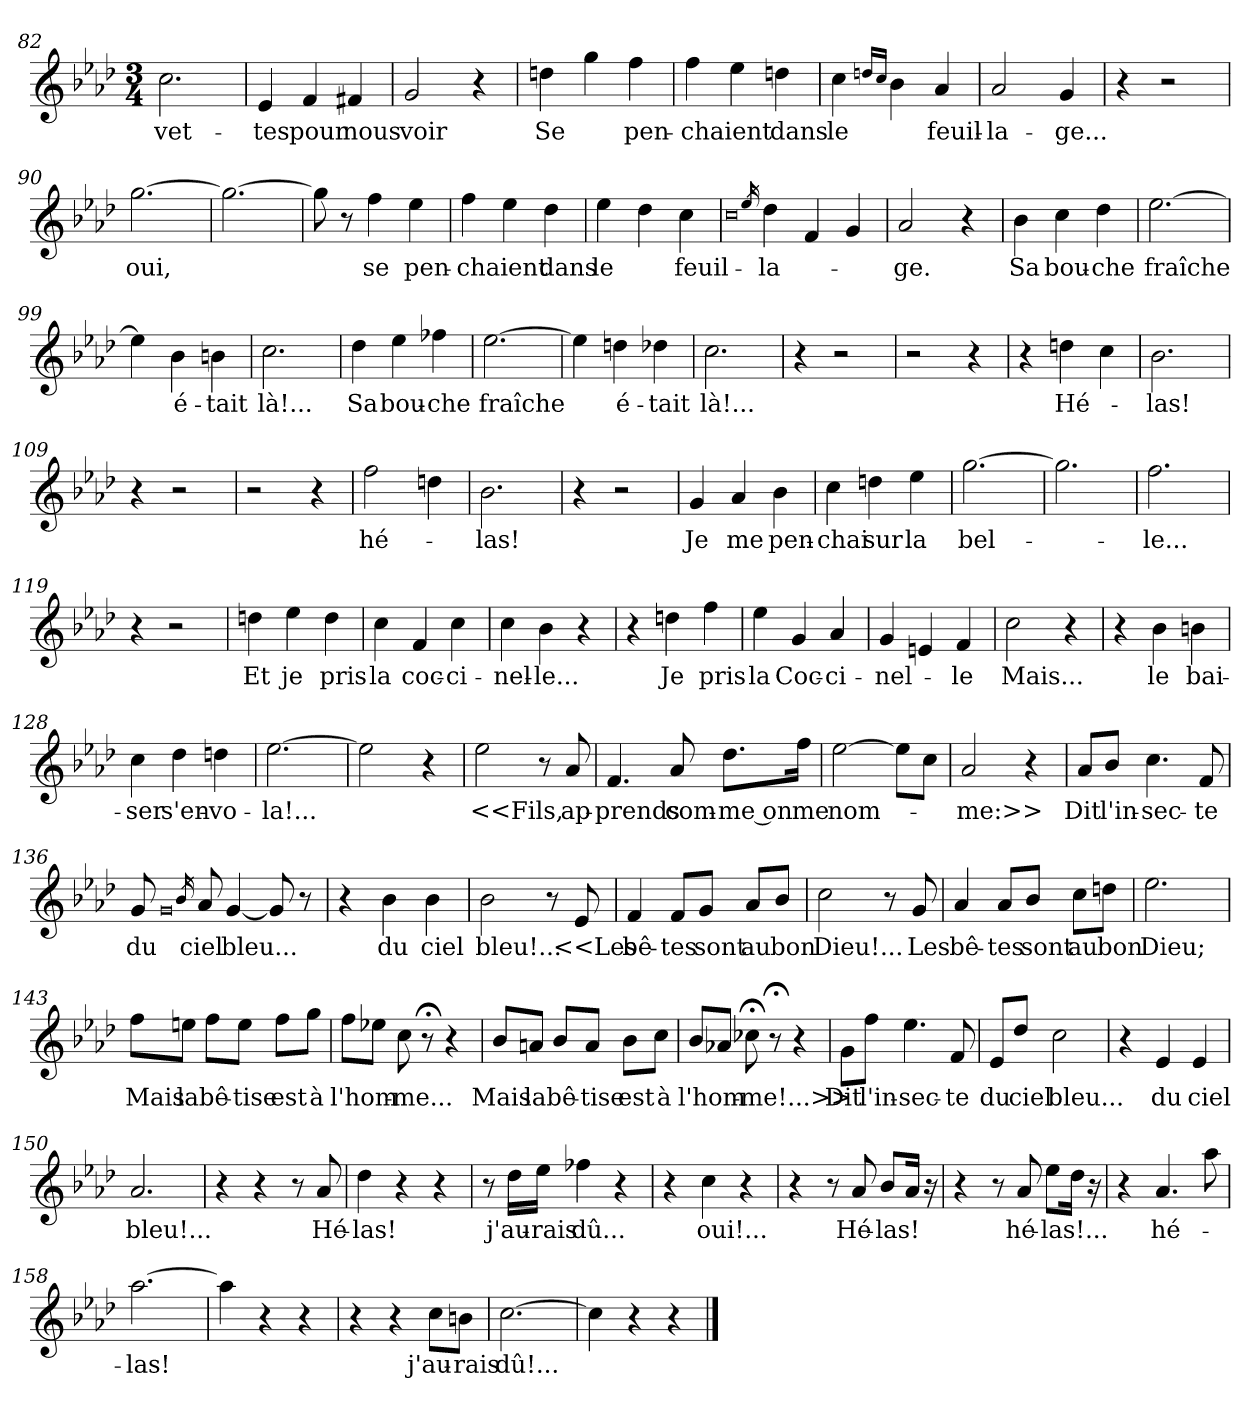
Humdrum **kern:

**kern	**text
*part1	*part1
*staff1	*staff1
*clefG2	*
*k[b-e-a-d-]	*
*M3/4	*
=82	=82
!	!LO:LY:b
2.cc\	-vet-
=83	=83
!	!LO:LY:b
4e-/	-tes
!	!LO:LY:b
4f/	pour
!	!LO:LY:b
4f#X/	nous
=84	=84
!	!LO:LY:b
2g/	voir
4r	.
=85	=85
!	!LO:LY:b
4ddn\	Se
4gg\	.
!	!LO:LY:b
4ff\	pen-
=86	=86
!	!LO:LY:b
4ff\	-chaient
4ee-\	.
!	!LO:LY:b
4ddn\	dans
!!LO:LB:g=z
=87	=87
!	!LO:LY:b
4cc\	le
16qddn/LL	.
16qcc/JJ	.
4b-\	.
!	!LO:LY:b
4a-/	feuil-
=88	=88
!	!LO:LY:b
2a-/	-la-
!	!LO:LY:b
4g/	-ge...
=89	=89
4r	.
2r	.
=90	=90
!	!LO:LY:b
[2.gg\	oui,
=91	=91
2.gg\_	.
=92	=92
8gg\]	.
8r	.
!	!LO:LY:b
4ff\	se
!	!LO:LY:b
4ee-\	pen-
=93	=93
!	!LO:LY:b
4ff\	-chaient
4ee-\	.
!	!LO:LY:b
4dd-\	dans
=94	=94
!	!LO:LY:b
4ee-\	le
4dd-\	.
!	!LO:LY:b
4cc\	feuil-
=95	=95
0qcc	.
16qee-/	.
!	!LO:LY:b
4dd-\	-la-
4f/	.
4g/	.
=96	=96
!	!LO:LY:b
2a-/	-ge.
4r	.
=97	=97
!	!LO:LY:b
4b-\	Sa
!	!LO:LY:b
4cc\	bou-
!	!LO:LY:b
4dd-\	-che
!!LO:LB:g=z
=98	=98
!	!LO:LY:b
[2.ee-\	fraîche
=99	=99
4ee-\]	.
!	!LO:LY:b
4b-\	é-
!	!LO:LY:b
4bn\	-tait
=100	=100
!	!LO:LY:b
2.cc\	là!...
=101	=101
!	!LO:LY:b
4dd-\	Sa
!	!LO:LY:b
4ee-\	bou-
!	!LO:LY:b
4ff-X\	-che
=102	=102
!	!LO:LY:b
[2.ee-\	fraîche
=103	=103
4ee-\]	.
!	!LO:LY:b
4ddn\	é-
!	!LO:LY:b
4dd-X\	-tait
=104	=104
!	!LO:LY:b
2.cc\	là!...
=105	=105
4r	.
2r	.
=106	=106
2r	.
4r	.
=107	=107
4r	.
!	!LO:LY:b
4ddn\	Hé-
4cc\	.
=108	=108
!	!LO:LY:b
2.b-\	-las!
=109	=109
4r	.
2r	.
=110	=110
2r	.
4r	.
=111	=111
!	!LO:LY:b
2ff\	hé-
4ddn\	.
!!LO:LB:g=z
=112	=112
!	!LO:LY:b
2.b-\	-las!
=113	=113
4r	.
2r	.
=114	=114
!	!LO:LY:b
4g/	Je
!	!LO:LY:b
4a-/	me
!	!LO:LY:b
4b-\	pen-
=115	=115
!	!LO:LY:b
4cc\	-chai
!	!LO:LY:b
4ddn\	sur
!	!LO:LY:b
4ee-\	la
=116	=116
!	!LO:LY:b
[2.gg\	bel-
=117	=117
2.gg\]	.
=118	=118
!	!LO:LY:b
2.ff\	-le...
=119	=119
4r	.
2r	.
=120	=120
!	!LO:LY:b
4ddn\	Et
!	!LO:LY:b
4ee-\	je
!	!LO:LY:b
4dd\	pris
=121	=121
!	!LO:LY:b
4cc\	la
!	!LO:LY:b
4f/	coc-
!	!LO:LY:b
4cc\	-ci-
=122	=122
!	!LO:LY:b
4cc\	-nel-
!	!LO:LY:b
4b-\	-le...
4r	.
=123	=123
4r	.
!	!LO:LY:b
4ddn\	Je
!	!LO:LY:b
4ff\	pris
=124	=124
!	!LO:LY:b
4ee-\	la
!	!LO:LY:b
4g/	Coc-
!	!LO:LY:b
4a-/	-ci-
!!LO:PB:g=z
=125	=125
!	!LO:LY:b
4g/	-nel-
4en/	.
!	!LO:LY:b
4f/	-le
=126	=126
!	!LO:LY:b
2cc\	Mais...
4r	.
=127	=127
4r	.
!	!LO:LY:b
4b-\	le
!	!LO:LY:b
4bn\	bai-
=128	=128
!	!LO:LY:b
4cc\	-ser
!	!LO:LY:b
4dd-\	s'en-
!	!LO:LY:b
4ddn\	-vo-
=129	=129
!	!LO:LY:b
[2.ee-\	-la!...
=130	=130
2ee-\]	.
4r	.
=131	=131
!	!LO:LY:b
2ee-\	<<Fils,
8r	.
!	!LO:LY:b
8a-/	ap-
=132	=132
!	!LO:LY:b
4.f/	-prends
!	!LO:LY:b
8a-/	com-
!	!LO:LY:b
8.dd-\L	-me on
!	!LO:LY:b
16ff\Jk	me
=133	=133
!	!LO:LY:b
[2ee-\	nom-
8ee-\L]	.
8cc\J	.
=134	=134
!	!LO:LY:b
2a-/	-me:>>
4r	.
!!LO:LB:g=z
=135	=135
!	!LO:LY:b
8a-/L	Dit
!	!LO:LY:b
8b-/J	l'in-
!	!LO:LY:b
4.cc\	-sec-
!	!LO:LY:b
8f/	-te
=136	=136
!	!LO:LY:b
8g/	du
0qg	.
16qb-/	.
!	!LO:LY:b
8a-/	ciel
!	!LO:LY:b
[4g/	bleu...
8g/]	.
8r	.
=137	=137
4r	.
!	!LO:LY:b
4b-\	du
!	!LO:LY:b
4b-\	ciel
=138	=138
!	!LO:LY:b
2b-\	bleu!...
8r	.
!	!LO:LY:b
8e-/	<<Les
=139	=139
!	!LO:LY:b
4f/	bê-
!	!LO:LY:b
8f/L	-tes
!	!LO:LY:b
8g/J	sont
!	!LO:LY:b
8a-/L	au
!	!LO:LY:b
8b-/J	bon
=140	=140
!	!LO:LY:b
2cc\	Dieu!...
8r	.
!	!LO:LY:b
8g/	Les
!!LO:LB:g=z
=141	=141
!	!LO:LY:b
4a-/	bê-
!	!LO:LY:b
8a-/L	-tes
!	!LO:LY:b
8b-/J	sont
!	!LO:LY:b
8cc\L	au
!	!LO:LY:b
8ddn\J	bon
=142	=142
!	!LO:LY:b
2.ee-\	Dieu;
=143	=143
!	!LO:LY:b
8ff\L	Mais
!	!LO:LY:b
8een\J	la
!	!LO:LY:b
8ff\L	bê-
!	!LO:LY:b
8ee\J	-tise
!	!LO:LY:b
8ff\L	est
!	!LO:LY:b
8gg\J	à
=144	=144
!	!LO:LY:b
8ff\L	l'hom-
8ee-X\J	.
!	!LO:LY:b
8cc\	-me...
8r;<	.
4r	.
=145	=145
!	!LO:LY:b
8b-/L	Mais
!	!LO:LY:b
8an/J	la
!	!LO:LY:b
8b-/L	bê-
!	!LO:LY:b
8a/J	-tise
!	!LO:LY:b
8b-\L	est
!	!LO:LY:b
8cc\J	à
=146	=146
!	!LO:LY:b
8b-/L	l'hom-
8a-X/J	.
!	!LO:LY:b
8cc-X;<\	-me!...>>
8r;<	.
4r	.
=147	=147
!	!LO:LY:b
8g\L	Dit
!	!LO:LY:b
8ff\J	l'in-
!	!LO:LY:b
4.ee-\	-sec-
!	!LO:LY:b
8f/	-te
!!LO:LB:g=z
=148	=148
!	!LO:LY:b
8e-/L	du
!	!LO:LY:b
8dd-/J	ciel
!	!LO:LY:b
2cc\	bleu...
=149	=149
4r	.
!	!LO:LY:b
4e-/	du
!	!LO:LY:b
4e-/	ciel
=150	=150
!	!LO:LY:b
2.a-/	bleu!...
=151	=151
4r	.
4r	.
8r	.
!	!LO:LY:b
8a-/	Hé-
=152	=152
!	!LO:LY:b
4dd-\	-las!
4r	.
4r	.
=153	=153
8r	.
!	!LO:LY:b
16dd-\LL	j'au-
!	!LO:LY:b
16ee-\JJ	-rais
!	!LO:LY:b
4ff-X\	dû...
4r	.
=154	=154
4r	.
!	!LO:LY:b
4cc\	oui!...
4r	.
=155	=155
4r	.
8r	.
!	!LO:LY:b
8a-/	Hé-
!	!LO:LY:b
8b-/L	-las!
16a-/Jk	.
16r	.
=156	=156
4r	.
8r	.
!	!LO:LY:b
8a-/	hé-
!	!LO:LY:b
8ee-\L	-las!...
16dd-\Jk	.
16r	.
!!LO:LB:g=z
=157	=157
4r	.
!	!LO:LY:b
4.a-/	hé-
8aa-\	.
=158	=158
!	!LO:LY:b
[2.aa-\	-las!
=159	=159
4aa-\]	.
4r	.
4r	.
=160	=160
4r	.
4r	.
!	!LO:LY:b
8cc\L	j'au-
!	!LO:LY:b
8bn\J	-rais
=161	=161
!	!LO:LY:b
[2.cc\	dû!...
=162	=162
4cc\]	.
4r	.
4r	.
==	==
*-	*-
